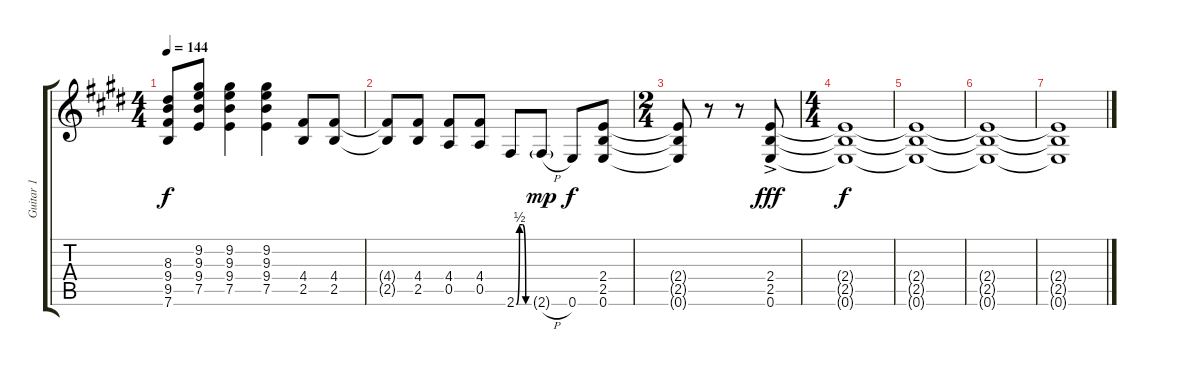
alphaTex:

\track ("Guitar 1" "Guitar 1") {instrument distortionguitar}
\staff {score tabs}
\tuning (E4 B3 G3 D3 A2 E2) {hide}
\ts (4 4)
\tempo 144
\clef g2
\ks e
(8.3{t} 9.4{t} 9.5{t} 7.6{t}).8{dy f} (9.2 9.3 9.4 7.5).8 (9.2 9.3 9.4 7.5).4 (9.2 9.3 9.4 7.5).4 (4.4 2.5).8 (4.4 2.5).8 |
(4.4{t} 2.5{t}).8 (4.4 2.5).8 (4.4 0.5).8 (4.4 0.5).8 2.6{be (custom 0 0 15 2 30 2 45 0 60 0)}.8 2.6{h g}.8{dy mp} 0.6.8{dy f} (2.4 2.5 0.6).8 |
\ts (2 4)
(2.4{t} 2.5{t} 0.6{t}).8 r.8 r.8 (2.4{ac} 2.5 0.6).8{dy fff} |
\ts (4 4)
(2.4{t} 2.5{t} 0.6{t}).1{dy f} |
(2.4{t} 2.5{t} 0.6{t}).1 |
(2.4{t} 2.5{t} 0.6{t}).1 |
(2.4{t} 2.5{t} 0.6{t}).1
